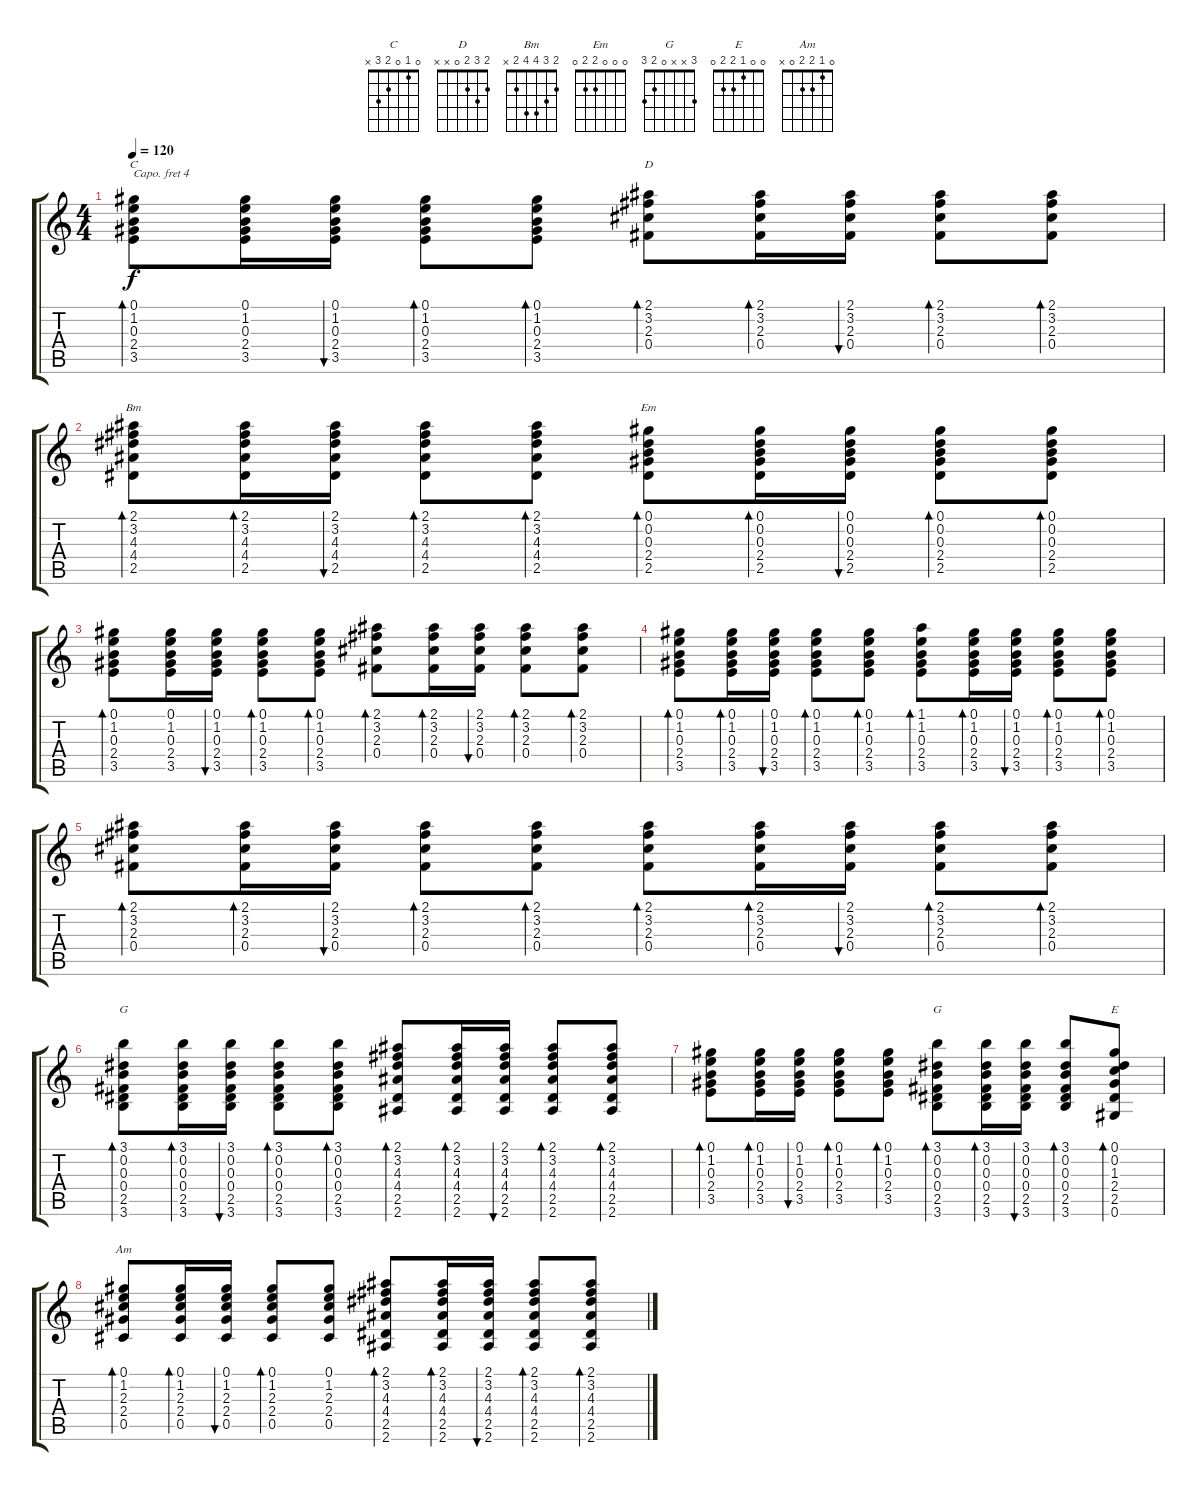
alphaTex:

\track "" {instrument acousticguitarnylon}
\staff {score tabs}
\capo 4
\tuning (E4 B3 G3 D3 A2 E2) {hide}
\chord ("C" 0 1 0 2 3 x)
\chord ("D" 2 3 2 0 x x)
\chord ("Bm" 2 3 4 4 2 x)
\chord ("Em" 0 0 0 2 2 0)
\chord ("G" 3 0 0 0 2 3)
\chord ("G" 3 x x 0 2 3)
\chord ("E" 0 0 1 2 2 0)
\chord ("Am" 0 1 2 2 0 x)
\ts (4 4)
\tempo 120
\clef g2
\ks c
(0.1 1.2 0.3 2.4 3.5).8{bd 120 ch "C" dy f} (0.1 1.2 0.3 2.4 3.5).16 (0.1 1.2 0.3 2.4 3.5).16{bu 60} (0.1 1.2 0.3 2.4 3.5).8{bd 120} (0.1 1.2 0.3 2.4 3.5).8{bd 120} (2.1 3.2 2.3 0.4).8{bd 120 ch "D"} (2.1 3.2 2.3 0.4).16{bd 60} (2.1 3.2 2.3 0.4).16{bu 60} (2.1 3.2 2.3 0.4).8{bd 120} (2.1 3.2 2.3 0.4).8{bd 120} |
(2.1 3.2 4.3 4.4 2.5).8{bd 240 ch "Bm"} (2.1 3.2 4.3 4.4 2.5).16{bd 120} (2.1 3.2 4.3 4.4 2.5).16{bu 120} (2.1 3.2 4.3 4.4 2.5).8{bd 240} (2.1 3.2 4.3 4.4 2.5).8{bd 240} (0.1 0.2 0.3 2.4 2.5).8{bd 240 ch "Em"} (0.1 0.2 0.3 2.4 2.5).16{bd 120} (0.1 0.2 0.3 2.4 2.5).16{bu 120} (0.1 0.2 0.3 2.4 2.5).8{bd 240} (0.1 0.2 0.3 2.4 2.5).8{bd 240} |
(0.1 1.2 0.3 2.4 3.5).8{bd 120} (0.1 1.2 0.3 2.4 3.5).16 (0.1 1.2 0.3 2.4 3.5).16{bu 60} (0.1 1.2 0.3 2.4 3.5).8{bd 120} (0.1 1.2 0.3 2.4 3.5).8{bd 120} (2.1 3.2 2.3 0.4).8{bd 120} (2.1 3.2 2.3 0.4).16{bd 60} (2.1 3.2 2.3 0.4).16{bu 60} (2.1 3.2 2.3 0.4).8{bd 120} (2.1 3.2 2.3 0.4).8{bd 120} |
(0.1 1.2 0.3 2.4 3.5).8{bd 240} (0.1 1.2 0.3 2.4 3.5).16{bd 120} (0.1 1.2 0.3 2.4 3.5).16{bu 120} (0.1 1.2 0.3 2.4 3.5).8{bd 240} (0.1 1.2 0.3 2.4 3.5).8{bd 240} (1.1 1.2 0.3 2.4 3.5).8{bd 240} (0.1 1.2 0.3 2.4 3.5).16{bd 120} (0.1 1.2 0.3 2.4 3.5).16{bu 120} (0.1 1.2 0.3 2.4 3.5).8{bd 240} (0.1 1.2 0.3 2.4 3.5).8{bd 240} |
(2.1 3.2 2.3 0.4).8{bd 240} (2.1 3.2 2.3 0.4).16{bd 120} (2.1 3.2 2.3 0.4).16{bu 120} (2.1 3.2 2.3 0.4).8{bd 240} (2.1 3.2 2.3 0.4).8{bd 240} (2.1 3.2 2.3 0.4).8{bd 240} (2.1 3.2 2.3 0.4).16{bd 120} (2.1 3.2 2.3 0.4).16{bu 120} (2.1 3.2 2.3 0.4).8{bd 240} (2.1 3.2 2.3 0.4).8{bd 240} |
(3.1 0.2 0.3 0.4 2.5 3.6).8{bd 120 ch "G"} (3.1 0.2 0.3 0.4 2.5 3.6).16{bd 60} (3.1 0.2 0.3 0.4 2.5 3.6).16{bu 60} (3.1 0.2 0.3 0.4 2.5 3.6).8{bd 120} (3.1 0.2 0.3 0.4 2.5 3.6).8{bd 120} (2.1 3.2 4.3 4.4 2.5 2.6).8{bd 120} (2.1 3.2 4.3 4.4 2.5 2.6).16{bd 60} (2.1 3.2 4.3 4.4 2.5 2.6).16{bu 60} (2.1 3.2 4.3 4.4 2.5 2.6).8{bd 120} (2.1 3.2 4.3 4.4 2.5 2.6).8{bd 120} |
(0.1 1.2 0.3 2.4 3.5).8{bd 240} (0.1 1.2 0.3 2.4 3.5).16{bd 120} (0.1 1.2 0.3 2.4 3.5).16{bu 120} (0.1 1.2 0.3 2.4 3.5).8{bd 240} (0.1 1.2 0.3 2.4 3.5).8{bd 240} (3.1 0.2 0.3 0.4 2.5 3.6).8{bd 240 ch "G"} (3.1 0.2 0.3 0.4 2.5 3.6).16{bd 120} (3.1 0.2 0.3 0.4 2.5 3.6).16{bu 120} (3.1 0.2 0.3 0.4 2.5 3.6).8{bd 240} (0.1 0.2 1.3 2.4 2.5 0.6).8{bd 240 ch "E"} |
(0.1 1.2 2.3 2.4 0.5).8{bd 240 ch "Am"} (0.1 1.2 2.3 2.4 0.5).16{bd 120} (0.1 1.2 2.3 2.4 0.5).16{bu 120} (0.1 1.2 2.3 2.4 0.5).8{bd 240} (0.1 1.2 2.3 2.4 0.5).8 (2.1 3.2 4.3 4.4 2.5 2.6).8{bd 240} (2.1 3.2 4.3 4.4 2.5 2.6).16{bd 120} (2.1 3.2 4.3 4.4 2.5 2.6).16{bu 120} (2.1 3.2 4.3 4.4 2.5 2.6).8{bd 240} (2.1 3.2 4.3 4.4 2.5 2.6).8{bd 240}
